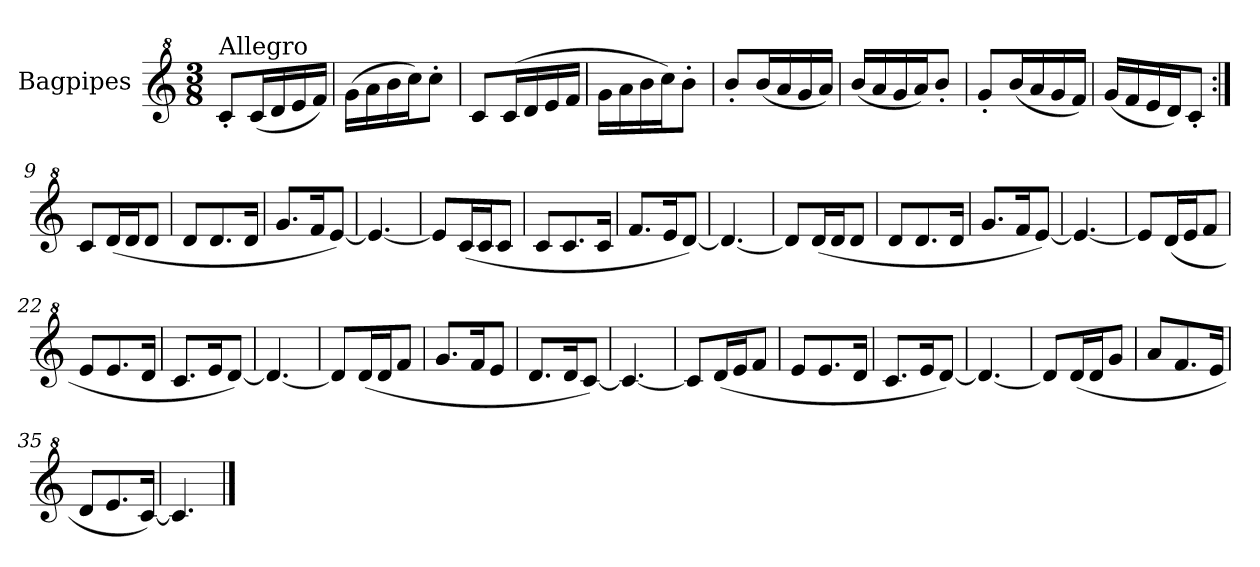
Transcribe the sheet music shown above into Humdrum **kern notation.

**kern
*part1
*staff1
*I"Bagpipes
*I'Bag
*clefG^2
*k[]
*C:
*M3/8
=1
!LO:TX:a:t=Allegro
8cc'/L
(16cc/L
16dd/
16ee/
16ff/JJ)
=2
(16gg\LL
16aa\
16bb\
16ccc\J)
8ccc'\J
=3
8cc/L
(16cc/L
16dd/
16ee/
16ff/JJ
=4
16gg\LL
16aa\
16bb\
16ccc\J)
8bb'\J
=5
8bb'/L
(16bb/L
16aa/
16gg/
16aa/JJ)
=6
(16bb/LL
16aa/
16gg/
16aa/J)
8bb'/J
=7
8gg'/L
(16bb/L
16aa/
16gg/
16ff/JJ)
!!LO:LB:g=z
=8
(16gg/LL
16ff/
16ee/
16dd/J)
8cc'/J
=9:|!
8cc/L
(16dd/L
16dd/J
8dd/J
=10
8dd/L
8.dd/
16dd/Jk
=11
8.gg/L
16ff/K
[8ee/J)
=12
4.ee/_
=13
8ee/L]
(16cc/L
16cc/J
8cc/J
=14
8cc/L
8.cc/
16cc/Jk
=15
8.ff/L
16ee/K
[8dd/J)
=16
4.dd/_
=17
8dd/L]
(16dd/L
16dd/J
8dd/J
!!LO:LB:g=z
=18
8dd/L
8.dd/
16dd/Jk
=19
8.gg/L
16ff/K
[8ee/J)
=20
4.ee/_
=21
8ee/L]
(16dd/L
16ee/J
8ff/J
=22
8ee/L
8.ee/
16dd/Jk
=23
8.cc/L
16ee/K
[8dd/J)
=24
4.dd/_
=25
8dd/L]
(16dd/L
16dd/J
8ff/J
=26
8.gg/L
16ff/K
8ee/J
=27
8.dd/L
16dd/K
[8cc/J)
=28
4.cc/_
!!LO:LB:g=z
=29
8cc/L]
(16dd/L
16ee/J
8ff/J
=30
8ee/L
8.ee/
16dd/Jk
=31
8.cc/L
16ee/K
[8dd/J)
=32
4.dd/_
=33
8dd/L]
(16dd/L
16dd/J
8gg/J
=34
8aa/L
8.ff/
16ee/Jk
=35
8dd/L
8.ee/
[16cc/Jk)
=36
4.cc/]
==
*-
